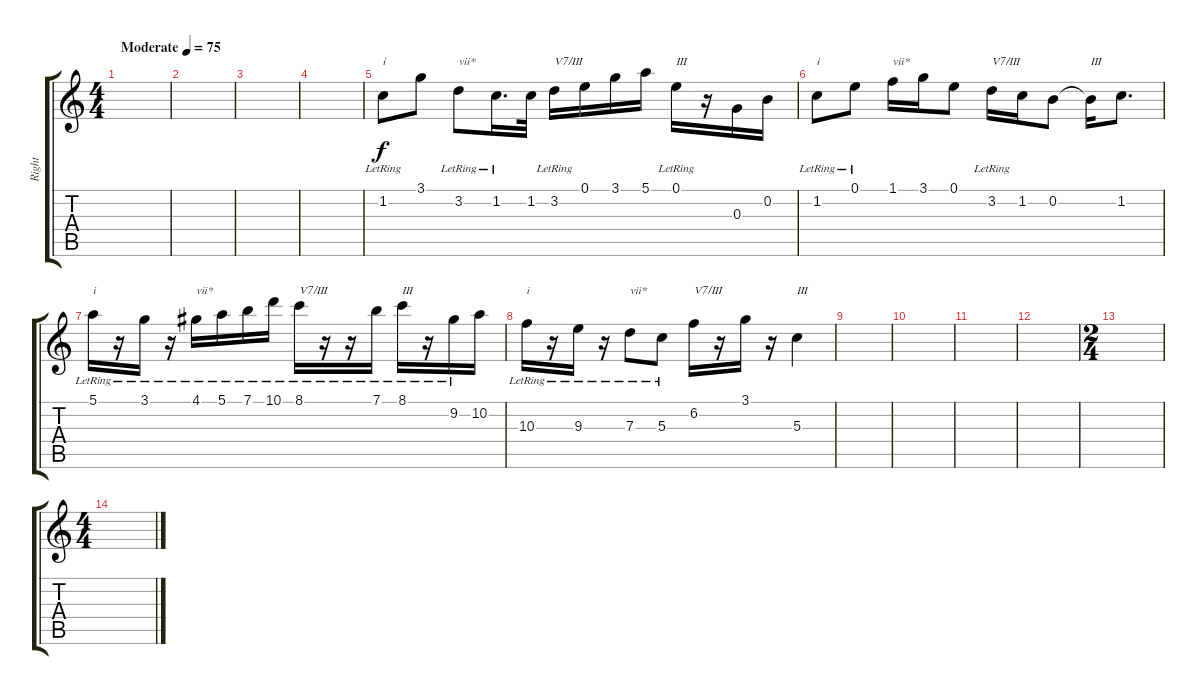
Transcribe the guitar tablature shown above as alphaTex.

\track ("Right" "Right") {instrument acousticguitarnylon}
\staff {score tabs}
\tuning (E4 B3 G3 D3 A2 E2) {hide}
\ts (4 4)
\tempo (75 "Moderate")
\clef g2
\ks c
|
|
|
|
1.2{lr}.8{txt "i"} 3.1.8 3.2{lr}.8{txt "vii*"} 1.2{lr}.16{d} 1.2.32 3.2{lr}.16{txt "V7/III"} 0.1.16 3.1.16 5.1.16 0.1{lr}.16{txt "III"} r.16 0.3.16 0.2.16 |
1.2{lr}.8{txt "i"} 0.1{lr}.8 1.1.16{txt "vii*"} 3.1.16 0.1.8 3.2{lr}.16{txt "V7/III"} 1.2.16 0.2.8 0.2{t}.16{txt "III"} 1.2.8{d} |
5.1{lr}.16{txt "i"} r.16 3.1{lr}.16 r.16 4.1{lr}.16{txt "vii*"} 5.1{lr}.16 7.1{lr}.16 10.1{lr}.16 8.1{lr}.16{txt "V7/III"} r.16 r.16 7.1{lr}.16 8.1{lr}.16{txt "III"} r.16 9.2{lr}.16 10.2.16 |
10.3{lr}.16{txt "i"} r.16 9.3{lr}.16 r.16 7.3{lr}.8{txt "vii*"} 5.3{lr}.8 6.2.16{txt "V7/III"} r.16 3.1.16 r.16 5.3.4{txt "III"} |
|
|
|
|
\ts (2 4)
|
\ts (4 4)
